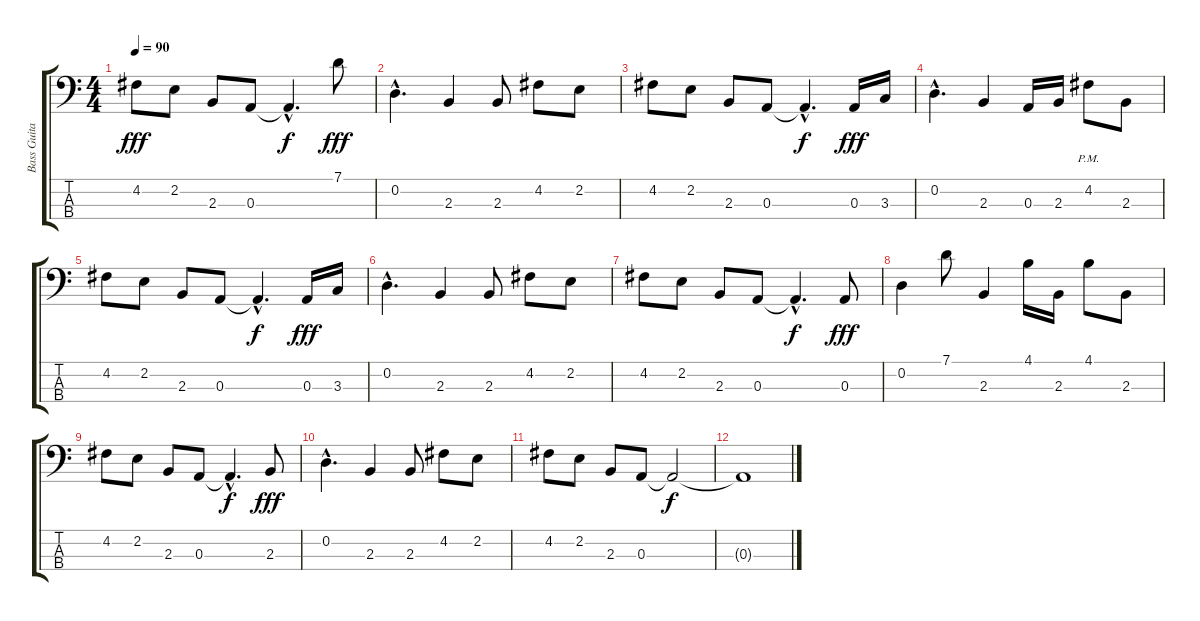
\track ("Bass Guitar" "Bass Guita") {instrument electricbassfinger}
\staff {score tabs}
\tuning (G2 D2 A1 E1) {hide}
\ts (4 4)
\tempo 90
\clef f4
\ks c
4.2.8{dy fff volume 9} 2.2.8 2.3.8 0.3.8 0.3{hac t}.4{d dy f} 7.1.8{dy fff} |
0.2{hac}.4{d} 2.3.4 2.3.8 4.2.8 2.2.8 |
4.2.8{volume 8} 2.2.8 2.3.8 0.3.8 0.3{hac t}.4{d dy f} 0.3.16{dy fff} 3.3.16 |
0.2{hac}.4{d volume 7} 2.3.4 0.3.16 2.3.16 4.2{pm}.8 2.3.8 |
4.2.8{volume 6} 2.2.8 2.3.8 0.3.8 0.3{hac t}.4{d dy f} 0.3.16{dy fff} 3.3.16 |
0.2{hac}.4{d volume 5} 2.3.4 2.3.8 4.2.8 2.2.8 |
4.2.8{volume 4} 2.2.8 2.3.8 0.3.8 0.3{hac t}.4{d dy f} 0.3.8{dy fff} |
0.2.4{volume 3} 7.1.8 2.3.4 4.1.16 2.3.16 4.1.8 2.3.8 |
4.2.8{volume 2} 2.2.8 2.3.8 0.3.8 0.3{hac t}.4{d dy f} 2.3.8{dy fff} |
0.2{hac}.4{d volume 1} 2.3.4 2.3.8 4.2.8 2.2.8 |
4.2.8{volume 0} 2.2.8 2.3.8 0.3.8 0.3{t}.2{dy f} |
0.3{t}.1
